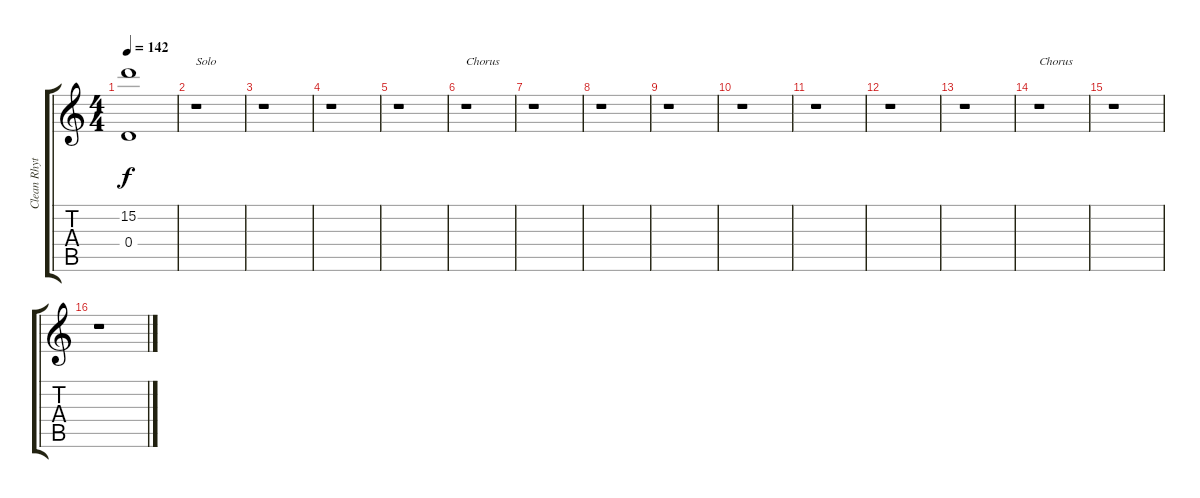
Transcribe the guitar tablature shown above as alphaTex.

\track ("Clean Rhythm" "Clean Rhyt") {instrument electricguitarjazz}
\staff {score tabs}
\tuning (E4 B3 G3 D3 A2 E2) {hide}
\ts (4 4)
\tempo 142
\clef g2
\ks c
(15.2{t} 0.4{t}).1{dy f} |
r.1{txt "Solo"} |
r.1 |
r.1 |
r.1 |
r.1{txt "Chorus"} |
r.1 |
r.1 |
r.1 |
r.1 |
r.1 |
r.1 |
r.1 |
r.1{txt "Chorus"} |
r.1 |
r.1
